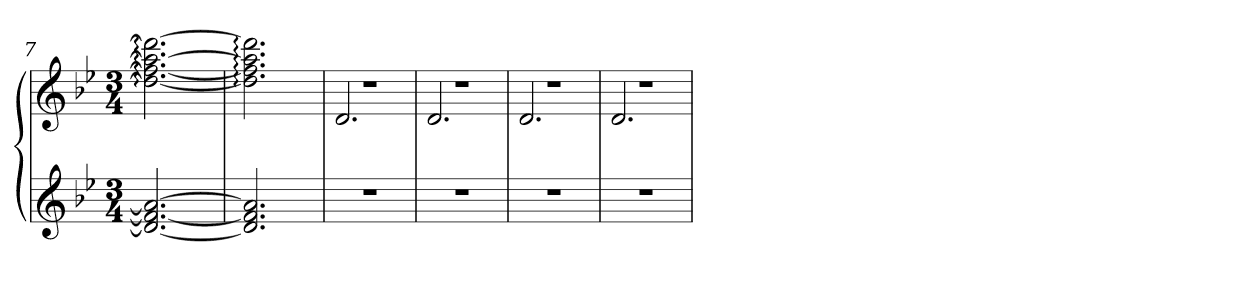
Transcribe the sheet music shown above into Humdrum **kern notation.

**kern	**kern
*part2	*part1
*staff2	*staff1
*clefG2	*clefG2
*k[b-e-]	*k[b-e-]
*B-:	*B-:
*M3/4	*M3/4
=7	=7
2.d/_ 2.f#/_ 2.a/_	2.dd\_: 2.ff#\_: 2.aa\_: 2.ddd\_:
=8	=8
2.d/] 2.f#/] 2.a/]	2.dd\]: 2.ff#\]: 2.aa\]: 2.ddd\]:
=9	=9
!	!LO:TX:b:t=2
!	!LO:TX:b:t=d
!	!LO:TX:b:t=. p
!	!LO:TX:b:t=o
!	!LO:TX:b:t=.
!	!LO:N:vis=1
*	*^
2.r	2.rdd	2.d!/
=10	=10	=10
!	!LO:N:vis=1	!
2.r	2.rdd	2.d!/
=11	=11	=11
!	!LO:N:vis=1	!
2.r	2.rdd	2.d!/
=12	=12	=12
!	!LO:N:vis=1	!
2.r	2.rdd	2.d!/
*	*v	*v
=	=
*-	*-
